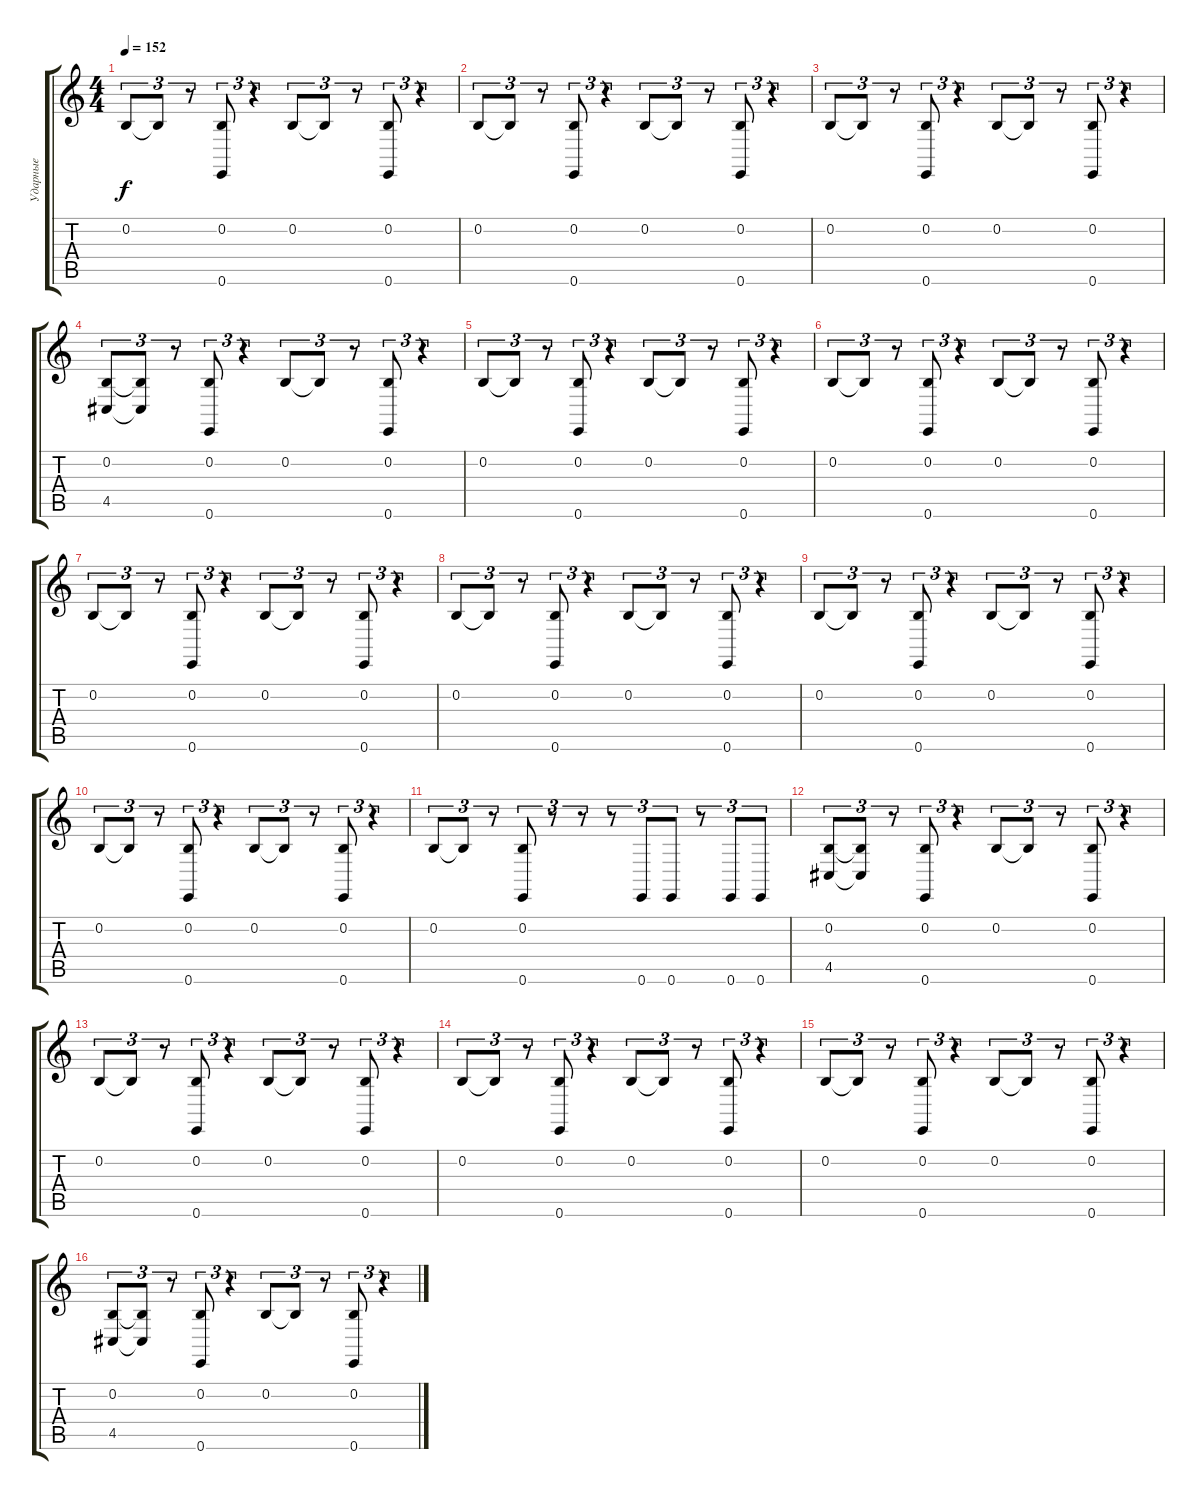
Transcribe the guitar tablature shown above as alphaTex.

\track ("Ударные" "Ударные") {instrument acousticgrandpiano}
\staff {score tabs}
\tuning (E4 B3 G3 D3 A2 E2) {hide}
\ts (4 4)
\tempo 152
\clef g2
\ks c
0.2.8{tu (3 2) dy f} 0.2{t}.8{tu (3 2)} r.8{tu (3 2)} (0.2 0.6).8{tu (3 2)} r.4{tu (3 2)} 0.2.8{tu (3 2)} 0.2{t}.8{tu (3 2)} r.8{tu (3 2)} (0.2 0.6).8{tu (3 2)} r.4{tu (3 2)} |
0.2.8{tu (3 2)} 0.2{t}.8{tu (3 2)} r.8{tu (3 2)} (0.2 0.6).8{tu (3 2)} r.4{tu (3 2)} 0.2.8{tu (3 2)} 0.2{t}.8{tu (3 2)} r.8{tu (3 2)} (0.2 0.6).8{tu (3 2)} r.4{tu (3 2)} |
0.2.8{tu (3 2)} 0.2{t}.8{tu (3 2)} r.8{tu (3 2)} (0.2 0.6).8{tu (3 2)} r.4{tu (3 2)} 0.2.8{tu (3 2)} 0.2{t}.8{tu (3 2)} r.8{tu (3 2)} (0.2 0.6).8{tu (3 2)} r.4{tu (3 2)} |
(0.2 4.5).8{tu (3 2)} (0.2{t} 4.5{t}).8{tu (3 2)} r.8{tu (3 2)} (0.2 0.6).8{tu (3 2)} r.4{tu (3 2)} 0.2.8{tu (3 2)} 0.2{t}.8{tu (3 2)} r.8{tu (3 2)} (0.2 0.6).8{tu (3 2)} r.4{tu (3 2)} |
0.2.8{tu (3 2)} 0.2{t}.8{tu (3 2)} r.8{tu (3 2)} (0.2 0.6).8{tu (3 2)} r.4{tu (3 2)} 0.2.8{tu (3 2)} 0.2{t}.8{tu (3 2)} r.8{tu (3 2)} (0.2 0.6).8{tu (3 2)} r.4{tu (3 2)} |
0.2.8{tu (3 2)} 0.2{t}.8{tu (3 2)} r.8{tu (3 2)} (0.2 0.6).8{tu (3 2)} r.4{tu (3 2)} 0.2.8{tu (3 2)} 0.2{t}.8{tu (3 2)} r.8{tu (3 2)} (0.2 0.6).8{tu (3 2)} r.4{tu (3 2)} |
0.2.8{tu (3 2)} 0.2{t}.8{tu (3 2)} r.8{tu (3 2)} (0.2 0.6).8{tu (3 2)} r.4{tu (3 2)} 0.2.8{tu (3 2)} 0.2{t}.8{tu (3 2)} r.8{tu (3 2)} (0.2 0.6).8{tu (3 2)} r.4{tu (3 2)} |
0.2.8{tu (3 2)} 0.2{t}.8{tu (3 2)} r.8{tu (3 2)} (0.2 0.6).8{tu (3 2)} r.4{tu (3 2)} 0.2.8{tu (3 2)} 0.2{t}.8{tu (3 2)} r.8{tu (3 2)} (0.2 0.6).8{tu (3 2)} r.4{tu (3 2)} |
0.2.8{tu (3 2)} 0.2{t}.8{tu (3 2)} r.8{tu (3 2)} (0.2 0.6).8{tu (3 2)} r.4{tu (3 2)} 0.2.8{tu (3 2)} 0.2{t}.8{tu (3 2)} r.8{tu (3 2)} (0.2 0.6).8{tu (3 2)} r.4{tu (3 2)} |
0.2.8{tu (3 2)} 0.2{t}.8{tu (3 2)} r.8{tu (3 2)} (0.2 0.6).8{tu (3 2)} r.4{tu (3 2)} 0.2.8{tu (3 2)} 0.2{t}.8{tu (3 2)} r.8{tu (3 2)} (0.2 0.6).8{tu (3 2)} r.4{tu (3 2)} |
0.2.8{tu (3 2)} 0.2{t}.8{tu (3 2)} r.8{tu (3 2)} (0.2 0.6).8{tu (3 2)} r.8{tu (3 2)} r.8{tu (3 2)} r.8{tu (3 2)} 0.6.8{tu (3 2)} 0.6.8{tu (3 2)} r.8{tu (3 2)} 0.6.8{tu (3 2)} 0.6.8{tu (3 2)} |
(0.2 4.5).8{tu (3 2)} (0.2{t} 4.5{t}).8{tu (3 2)} r.8{tu (3 2)} (0.2 0.6).8{tu (3 2)} r.4{tu (3 2)} 0.2.8{tu (3 2)} 0.2{t}.8{tu (3 2)} r.8{tu (3 2)} (0.2 0.6).8{tu (3 2)} r.4{tu (3 2)} |
0.2.8{tu (3 2)} 0.2{t}.8{tu (3 2)} r.8{tu (3 2)} (0.2 0.6).8{tu (3 2)} r.4{tu (3 2)} 0.2.8{tu (3 2)} 0.2{t}.8{tu (3 2)} r.8{tu (3 2)} (0.2 0.6).8{tu (3 2)} r.4{tu (3 2)} |
0.2.8{tu (3 2)} 0.2{t}.8{tu (3 2)} r.8{tu (3 2)} (0.2 0.6).8{tu (3 2)} r.4{tu (3 2)} 0.2.8{tu (3 2)} 0.2{t}.8{tu (3 2)} r.8{tu (3 2)} (0.2 0.6).8{tu (3 2)} r.4{tu (3 2)} |
0.2.8{tu (3 2)} 0.2{t}.8{tu (3 2)} r.8{tu (3 2)} (0.2 0.6).8{tu (3 2)} r.4{tu (3 2)} 0.2.8{tu (3 2)} 0.2{t}.8{tu (3 2)} r.8{tu (3 2)} (0.2 0.6).8{tu (3 2)} r.4{tu (3 2)} |
(0.2 4.5).8{tu (3 2)} (0.2{t} 4.5{t}).8{tu (3 2)} r.8{tu (3 2)} (0.2 0.6).8{tu (3 2)} r.4{tu (3 2)} 0.2.8{tu (3 2)} 0.2{t}.8{tu (3 2)} r.8{tu (3 2)} (0.2 0.6).8{tu (3 2)} r.4{tu (3 2)}
